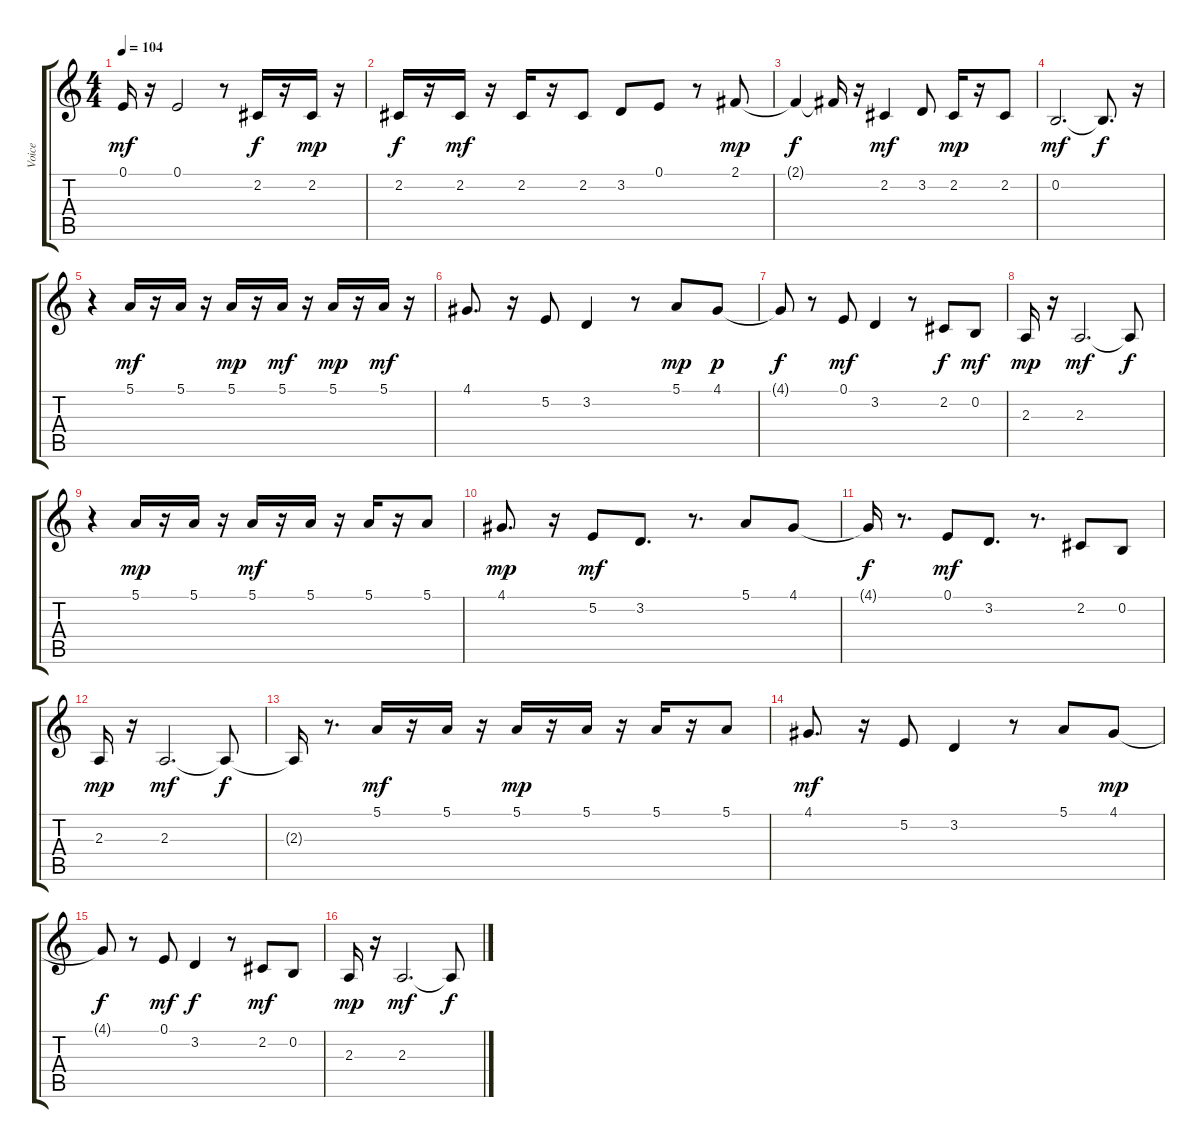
\track ("Voice" "Voice") {instrument clarinet}
\staff {score tabs}
\tuning (E4 B3 G3 D3 A2 E2) {hide}
\ts (4 4)
\tempo 104
\clef g2
\ks c
0.1.16{dy mf} r.16 0.1.2 r.8 2.2.16{dy f} r.16 2.2.16{dy mp} r.16 |
2.2.16{dy f} r.16 2.2.16{dy mf} r.16 2.2.16 r.16 2.2.8 3.2.8 0.1.8 r.8 2.1.8{dy mp} |
2.1{t}.4{dy f} 2.1{t}.16 r.16 2.2.4{dy mf} 3.2.8 2.2.16{dy mp} r.16 2.2.8 |
0.2.2{d dy mf} 0.2{t}.8{d dy f} r.16 |
r.4 5.1.16{dy mf} r.16 5.1.16 r.16 5.1.16{dy mp} r.16 5.1.16{dy mf} r.16 5.1.16{dy mp} r.16 5.1.16{dy mf} r.16 |
4.1.8{d} r.16 5.2.8 3.2.4 r.8 5.1.8{dy mp} 4.1.8{dy p} |
4.1{t}.8{dy f} r.8 0.1.8{dy mf} 3.2.4 r.8 2.2.8{dy f} 0.2.8{dy mf} |
2.3.16{dy mp} r.16 2.3.2{d dy mf} 2.3{t}.8{dy f} |
r.4 5.1.16{dy mp} r.16 5.1.16 r.16 5.1.16{dy mf} r.16 5.1.16 r.16 5.1.16 r.16 5.1.8 |
4.1.8{d dy mp} r.16 5.2.8{dy mf} 3.2.8{d} r.8{d} 5.1.8 4.1.8 |
4.1{t}.16{dy f} r.8{d} 0.1.8{dy mf} 3.2.8{d} r.8{d} 2.2.8 0.2.8 |
2.3.16{dy mp} r.16 2.3.2{d dy mf} 2.3{t}.8{dy f} |
2.3{t}.16 r.8{d} 5.1.16{dy mf} r.16 5.1.16 r.16 5.1.16{dy mp} r.16 5.1.16 r.16 5.1.16 r.16 5.1.8 |
4.1.8{d dy mf} r.16 5.2.8 3.2.4 r.8 5.1.8 4.1.8{dy mp} |
4.1{t}.8{dy f} r.8 0.1.8{dy mf} 3.2.4{dy f} r.8 2.2.8{dy mf} 0.2.8 |
2.3.16{dy mp} r.16 2.3.2{d dy mf} 2.3{t}.8{dy f}
